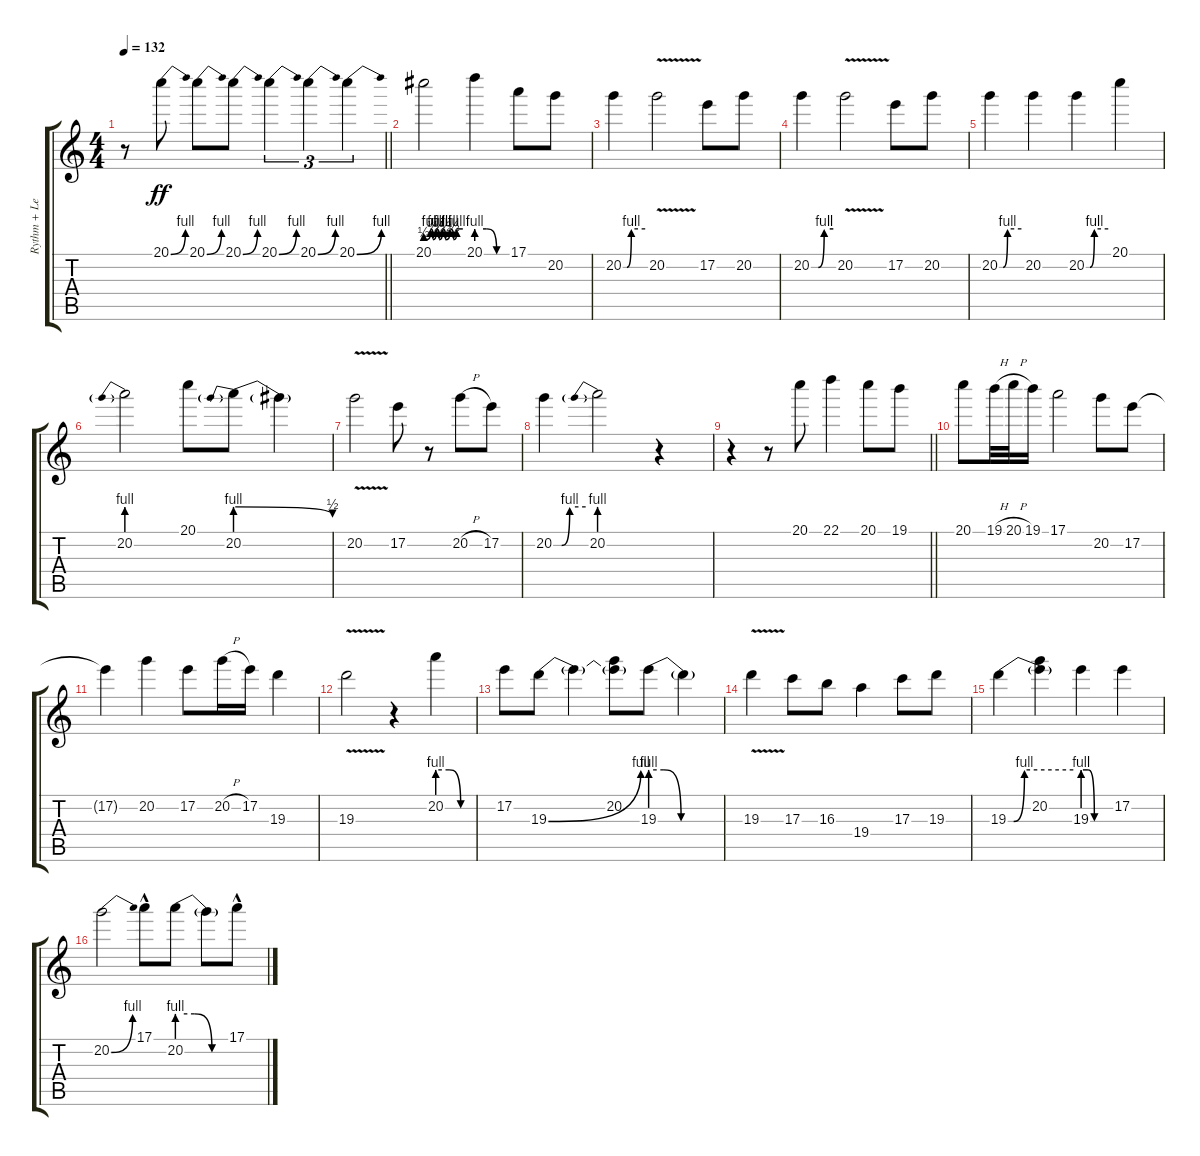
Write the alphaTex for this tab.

\track ("Rythm + Lead RP" "Rythm + Le") {instrument electricguitarjazz}
\staff {score tabs}
\tuning (E4 B3 G3 D3 A2 E2) {hide}
\ts (4 4)
\tempo 132
\clef g2
\barLineRight lightlight
\ks c
r.8{dy ff} 20.1{be (bend 0 0 60 4)}.8 20.1{be (bend 0 0 60 4)}.8 20.1{be (bend 0 0 60 4)}.8 20.1{be (bend 0 0 60 4)}.4{tu (3 2)} 20.1{be (bend 0 0 60 4)}.4{tu (3 2)} 20.1{be (bend 0 0 60 4)}.4{tu (3 2)} |
20.1{be (custom 0 2 8 4 12 2 17 4 22 2 27 4 32 2 39 4 45 2 50 4 60 4)}.2 20.1{be (custom 0 4 20 4 40 0 60 0)}.4 17.1.8 20.2.8 |
20.2{be (custom 0 0 10 0 22 4 60 4)}.4 20.2{v}.2 17.2.8 20.2.8 |
20.2{be (custom 0 0 19 0 35 4 60 4)}.4 20.2{v}.2 17.2.8 20.2.8 |
20.2{be (custom 0 0 10 0 22 4 60 4)}.4 20.2.4 20.2{be (custom 0 0 10 0 22 4 60 4)}.4 20.1.4 |
20.2{be (prebend 0 4 60 4)}.2 20.1.8 20.2{be (prebendrelease 0 4 60 2)}.8 20.2{t}.4 |
20.2{v}.2 17.2.8 r.8 20.2{h}.8 17.2.8 |
20.2{be (custom 0 0 15 0 30 4 60 4)}.4 20.2{be (prebend 0 4 60 4)}.2 r.4 |
\barLineRight lightlight
r.4 r.8 20.1.8 22.1.4 20.1.8 19.1.8 |
20.1.8 19.1{h}.32 20.1{h}.32 19.1.16 17.1.2 20.2.8 17.2.8 |
17.2{t}.4 20.2.4 17.2.8 20.2{h}.16 17.2.16 19.3.4 |
19.3{v}.2 r.4 20.2{be (custom 0 4 20 4 40 0 60 0)}.4 |
17.2.8 19.3{be (bend 0 0 60 4)}.8 19.3{t}.4 (20.2 19.3{t}).8 19.3{be (custom 0 4 11 4 25 0 60 0)}.8 19.3{t}.4 |
19.3{v}.4 17.3.8 16.3.8 19.4.4 17.3.8 19.3.8 |
19.3{be (custom 0 0 5 0 15 4 60 4)}.4 (20.2 19.3{t}).4 19.3{be (custom 0 4 11 4 25 0 60 0)}.4 17.2.4 |
20.2{be (bend 0 0 60 4)}.2 17.1{hac}.8 20.2{be (custom 0 4 20 4 40 0 60 0)}.8 20.2{t}.8 17.1{hac}.8
